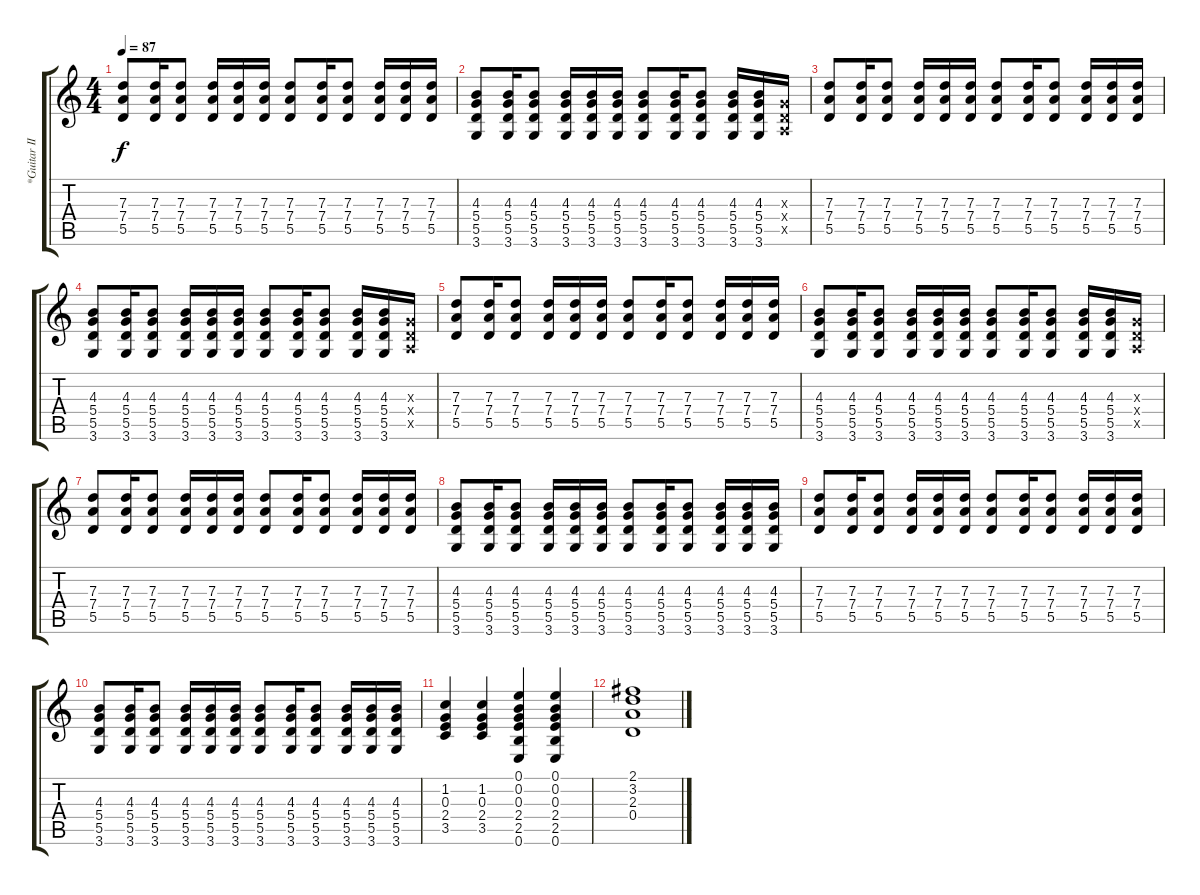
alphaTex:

\track ("*Guitar II" "*Guitar II") {instrument distortionguitar}
\staff {score tabs}
\tuning (E4 B3 G3 D3 A2 E2) {hide}
\ts (4 4)
\tempo 87
\clef g2
\ks c
(7.3 7.4 5.5).8{dy f} (7.3 7.4 5.5).16 (7.3 7.4 5.5).8 (7.3 7.4 5.5).16 (7.3 7.4 5.5).16 (7.3 7.4 5.5).16 (7.3 7.4 5.5).8 (7.3 7.4 5.5).16 (7.3 7.4 5.5).8 (7.3 7.4 5.5).16 (7.3 7.4 5.5).16 (7.3 7.4 5.5).16 |
(4.3 5.4 5.5 3.6).8 (4.3 5.4 5.5 3.6).16 (4.3 5.4 5.5 3.6).8 (4.3 5.4 5.5 3.6).16 (4.3 5.4 5.5 3.6).16 (4.3 5.4 5.5 3.6).16 (4.3 5.4 5.5 3.6).8 (4.3 5.4 5.5 3.6).16 (4.3 5.4 5.5 3.6).8 (4.3 5.4 5.5 3.6).16 (4.3 5.4 5.5 3.6).16 (0.3{x} 0.4{x} 0.5{x}).16 |
(7.3 7.4 5.5).8 (7.3 7.4 5.5).16 (7.3 7.4 5.5).8 (7.3 7.4 5.5).16 (7.3 7.4 5.5).16 (7.3 7.4 5.5).16 (7.3 7.4 5.5).8 (7.3 7.4 5.5).16 (7.3 7.4 5.5).8 (7.3 7.4 5.5).16 (7.3 7.4 5.5).16 (7.3 7.4 5.5).16 |
(4.3 5.4 5.5 3.6).8 (4.3 5.4 5.5 3.6).16 (4.3 5.4 5.5 3.6).8 (4.3 5.4 5.5 3.6).16 (4.3 5.4 5.5 3.6).16 (4.3 5.4 5.5 3.6).16 (4.3 5.4 5.5 3.6).8 (4.3 5.4 5.5 3.6).16 (4.3 5.4 5.5 3.6).8 (4.3 5.4 5.5 3.6).16 (4.3 5.4 5.5 3.6).16 (0.3{x} 0.4{x} 0.5{x}).16 |
(7.3 7.4 5.5).8 (7.3 7.4 5.5).16 (7.3 7.4 5.5).8 (7.3 7.4 5.5).16 (7.3 7.4 5.5).16 (7.3 7.4 5.5).16 (7.3 7.4 5.5).8 (7.3 7.4 5.5).16 (7.3 7.4 5.5).8 (7.3 7.4 5.5).16 (7.3 7.4 5.5).16 (7.3 7.4 5.5).16 |
(4.3 5.4 5.5 3.6).8 (4.3 5.4 5.5 3.6).16 (4.3 5.4 5.5 3.6).8 (4.3 5.4 5.5 3.6).16 (4.3 5.4 5.5 3.6).16 (4.3 5.4 5.5 3.6).16 (4.3 5.4 5.5 3.6).8 (4.3 5.4 5.5 3.6).16 (4.3 5.4 5.5 3.6).8 (4.3 5.4 5.5 3.6).16 (4.3 5.4 5.5 3.6).16 (0.3{x} 0.4{x} 0.5{x}).16 |
(7.3 7.4 5.5).8 (7.3 7.4 5.5).16 (7.3 7.4 5.5).8 (7.3 7.4 5.5).16 (7.3 7.4 5.5).16 (7.3 7.4 5.5).16 (7.3 7.4 5.5).8 (7.3 7.4 5.5).16 (7.3 7.4 5.5).8 (7.3 7.4 5.5).16 (7.3 7.4 5.5).16 (7.3 7.4 5.5).16 |
(4.3 5.4 5.5 3.6).8 (4.3 5.4 5.5 3.6).16 (4.3 5.4 5.5 3.6).8 (4.3 5.4 5.5 3.6).16 (4.3 5.4 5.5 3.6).16 (4.3 5.4 5.5 3.6).16 (4.3 5.4 5.5 3.6).8 (4.3 5.4 5.5 3.6).16 (4.3 5.4 5.5 3.6).8 (4.3 5.4 5.5 3.6).16 (4.3 5.4 5.5 3.6).16 (4.3 5.4 5.5 3.6).16 |
(7.3 7.4 5.5).8 (7.3 7.4 5.5).16 (7.3 7.4 5.5).8 (7.3 7.4 5.5).16 (7.3 7.4 5.5).16 (7.3 7.4 5.5).16 (7.3 7.4 5.5).8 (7.3 7.4 5.5).16 (7.3 7.4 5.5).8 (7.3 7.4 5.5).16 (7.3 7.4 5.5).16 (7.3 7.4 5.5).16 |
(4.3 5.4 5.5 3.6).8 (4.3 5.4 5.5 3.6).16 (4.3 5.4 5.5 3.6).8 (4.3 5.4 5.5 3.6).16 (4.3 5.4 5.5 3.6).16 (4.3 5.4 5.5 3.6).16 (4.3 5.4 5.5 3.6).8 (4.3 5.4 5.5 3.6).16 (4.3 5.4 5.5 3.6).8 (4.3 5.4 5.5 3.6).16 (4.3 5.4 5.5 3.6).16 (4.3 5.4 5.5 3.6).16 |
(1.2 0.3 2.4 3.5).4 (1.2 0.3 2.4 3.5).4 (0.1 0.2 0.3 2.4 2.5 0.6).4 (0.1 0.2 0.3 2.4 2.5 0.6).4 |
(2.1 3.2 2.3 0.4).1
